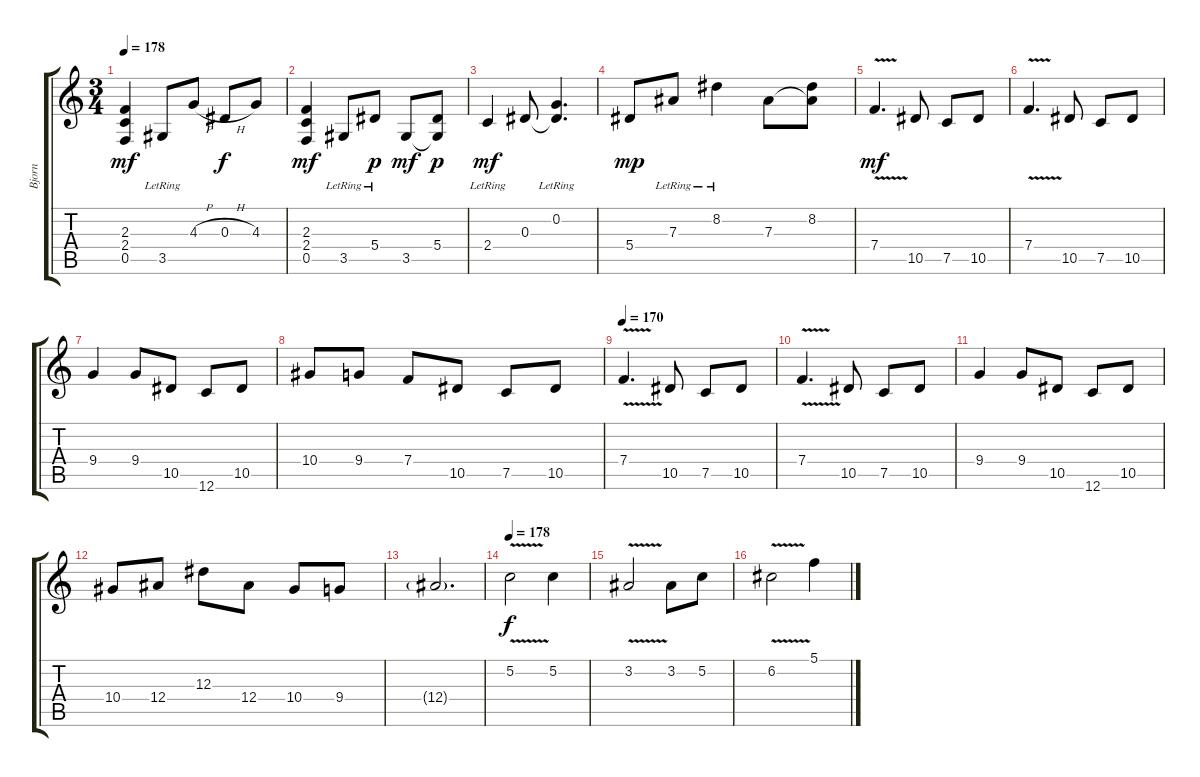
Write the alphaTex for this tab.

\track ("Bjorn" "Bjorn") {instrument overdrivenguitar}
\staff {score tabs}
\tuning (C4 G3 Eb3 Bb2 F2 C2) {hide}
\ts (3 4)
\tempo 178
\clef g2
\ks c
(2.3 2.4 0.5).4{dy mf} 3.5{lr}.8 4.3{h}.8 0.3{h}.8{dy f} 4.3.8 |
(2.3 2.4 0.5).4{dy mf} 3.5{lr}.8 5.4{lr}.8{dy p} 3.5.8{dy mf} (5.4 3.5{t}).8{dy p} |
2.4{lr}.4{dy mf} 0.3.8 (0.2{lr} 0.3{t}).4{d} |
5.4.8{dy mp} 7.3{lr}.8 8.2{lr}.4 7.3.8 (8.2 7.3{t}).8 |
7.4{v}.4{d dy mf} 10.5.8 7.5.8 10.5.8 |
7.4{v}.4{d} 10.5.8 7.5.8 10.5.8 |
9.4.4 9.4.8 10.5.8 12.6.8 10.5.8 |
10.4.8 9.4.8 7.4.8 10.5.8 7.5.8 10.5.8 |
\tempo 170
7.4{v}.4{d} 10.5.8 7.5.8 10.5.8 |
7.4{v}.4{d} 10.5.8 7.5.8 10.5.8 |
9.4.4 9.4.8 10.5.8 12.6.8 10.5.8 |
10.4.8 12.4.8 12.3.8 12.4.8 10.4.8 9.4.8 |
12.4{g}.2{d} |
\tempo 178
5.2{v}.2{dy f balance 15} 5.2.4 |
3.2{v}.2 3.2.8 5.2.8 |
6.2{v}.2 5.1.4
